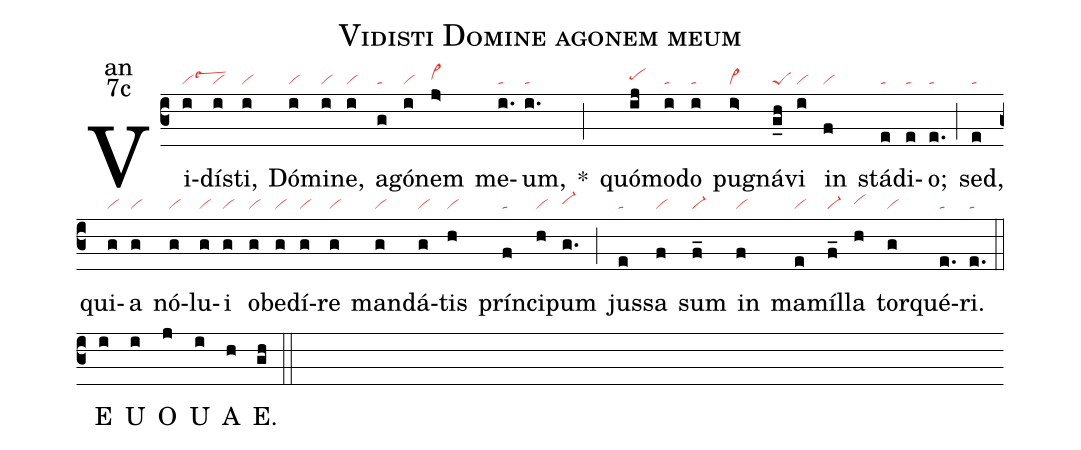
name:Vidisti Domine agonem meum;
office-part:an;
mode:7c;
nabc-lines:1;
%%
(c3) Vi(i|vilsew3)dís(i|vi)ti,(i|vi) Dó(i|vi)mi(i|vi)ne,(i|vi) a(g|ta)gó(i|vi)nem(j>|vi>hh) me(i.|ta)um,(i.|ta) <sp>*</sp>(;) quó(ij|pehh)mo(i|ta)do(i|ta) pug(i>|vi>)ná(g_h|peS)vi(i|vi) in(f|vi) stá(e|ta)di(e|ta)o;(e.|ta) (;) sed,(e|ta) qui(g|vi)a(g|vi) nó(g|vi)lu(g|vi)i(g|vi) o(g|vi)be(g|vi)dí(g|vi)re(g|vi) man(g|vi)dá(g|vi)tis(h|vi) prín(f|ta)ci(h|vi)pum(g.|vi-hh) (;) jus(e|ta)sa(f|vi) sum(f_|vi-) in(f|vi) ma(e|vi)míl(f_|vi-)la(h|vihh) tor(g|vi)qué(e.|ta)ri.(e.|ta) (::)
<eu>  E(i) U(i) O(j) U(i) A(h) E.(gh) </eu> (::)
